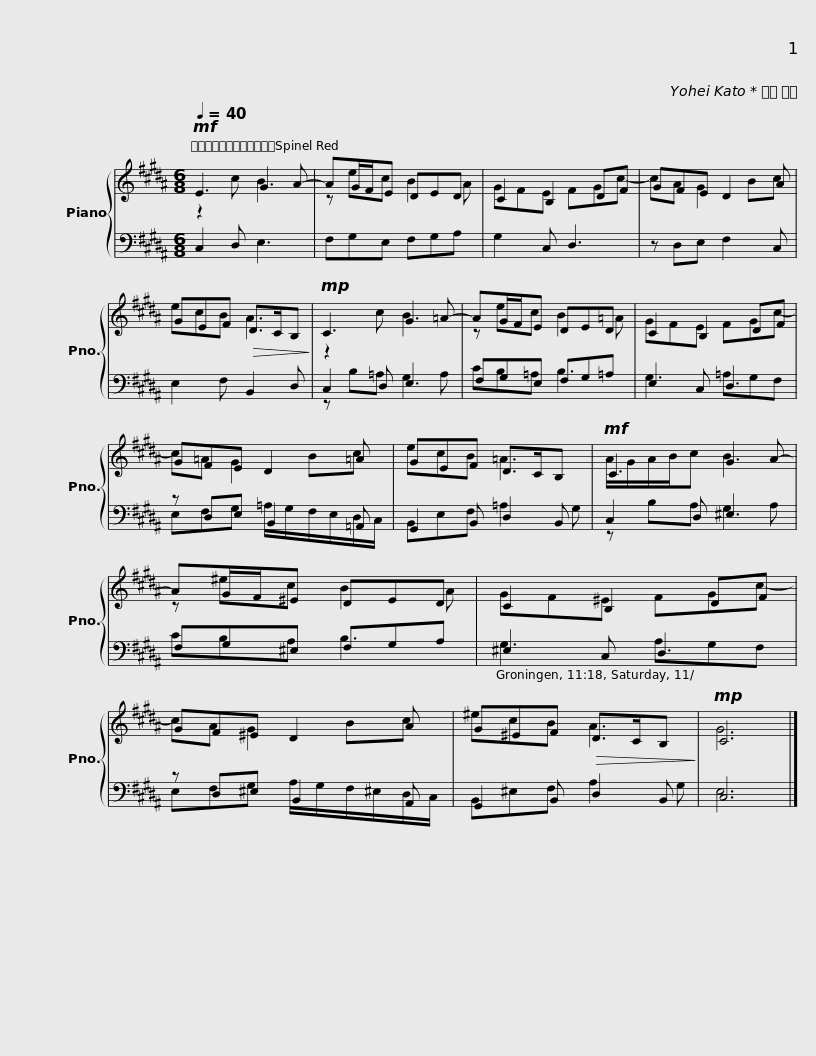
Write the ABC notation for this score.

X:1
%%score { ( 1 2 ) | ( 3 4 ) }
L:1/8
Q:1/4=40
M:6/8
I:linebreak $
K:B
V:1 treble
V:2 treble
V:3 bass
V:4 bass
V:1
!mf! E3 G2 A- | AG/F/E DED | C2 B,2 DF | GFE D2 A |$ GEF!>(! D>CB,!>)! | %5
!mp! C3 G2 =A- | AG/F/E DED | C2 B,2 DF |$ GFE D2 =A | GEF D>CB, | %10
!mf! C3 G2 A- | AG/F/^E DED |$ C2 B,2 DF | GF^E D2 A | G^EF!>(! D>CB,!>)! | %15
!mp! C6 |] %16
V:2
 z2 c B3 | z ec B2 A | GFE FGc- | cA G2 Bc |$ ecB A3 | %5
 z2 c B3 | z ec B2 =A | GFE FGc- |$ c=A G2 Bc | ecB =A3 | %10
 A/G/A/B/c B3 | z ^ec B2 A |$ GF^E FGc- | cA G2 Bc | ^ecB A3 | %15
 G6 |] %16
V:3
 C,2 D, E,3 | F,G,E, F,G,A, | G,2 C, D,3 | z D,E, F,2 C, |$ E,2 F, B,,2 D, | %5
 C,2 D, E,3 | F,G,E, F,G,=A, | E,2 C, D,3 |$ z D,E, B,,2 =A,, | G,,2 B,, D,2 B,, | %10
 C,2 D, ^E,3 | F,G,^E, F,G,A, |$ ^E,2 C, D,3 | z D,^E, B,,2 A,, | G,,2 B,, D,2 B,, | %15
 C,6 |] %16
V:4
 x6 | x6 | x6 | x6 |$ x6 | %5
 z B,=A, G,2 A, | CB,=A, B,3 | G,3 =A,G,F, |$ E,F,G, =A,/G,/F,/E,/D,/C,/ | B,,E,F, =A,2 G, | %10
 z B,A, G,2 A, | CB,A, B,3 |$ G,3 A,G,F, | E,F,G, A,/G,/F,/^E,/D,/C,/ | B,,^E,F, A,2 G, | %15
 E,6 |] %16
